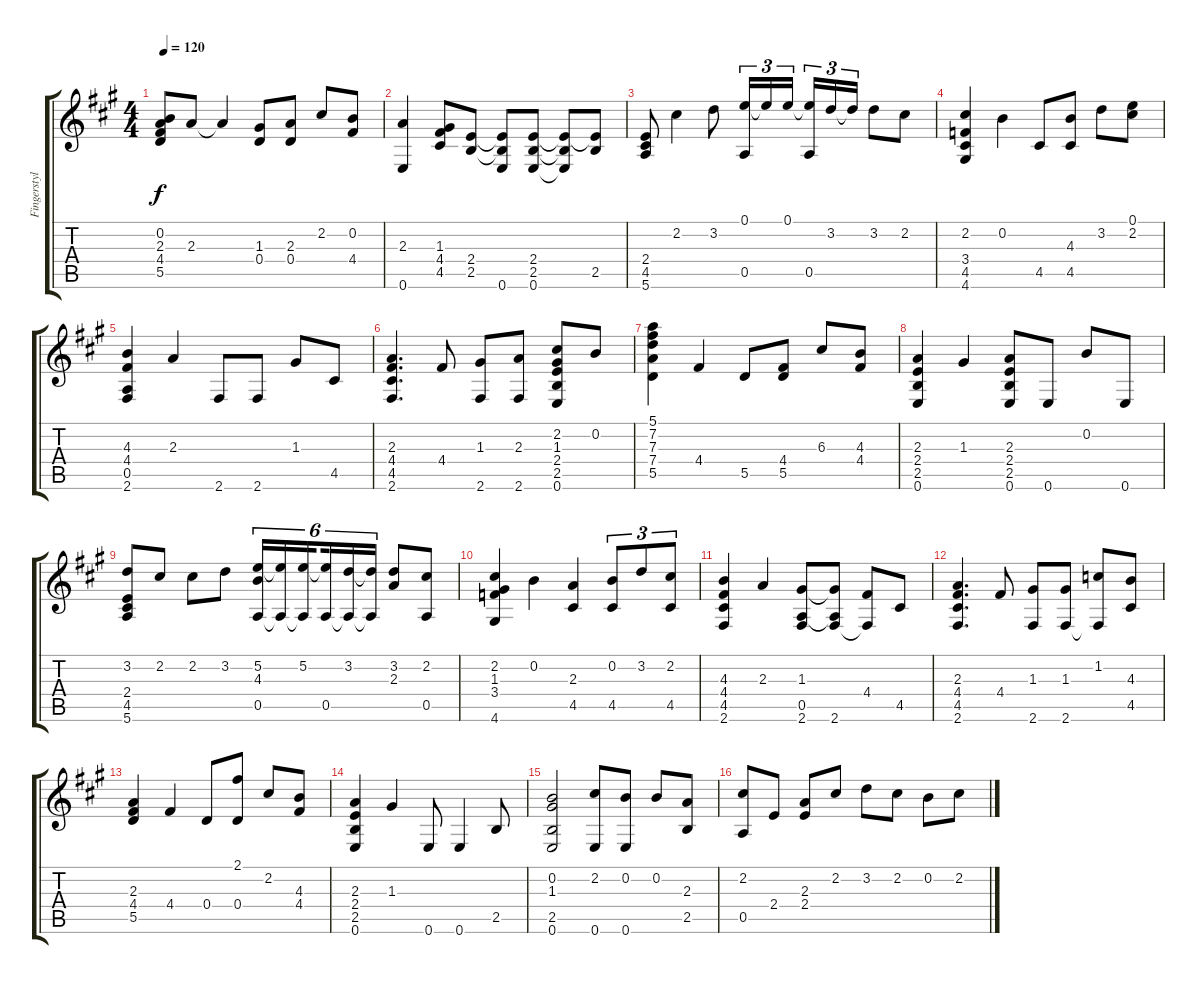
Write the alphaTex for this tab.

\track ("Fingerstyle guitar" "Fingerstyl") {instrument acousticguitarnylon}
\staff {score tabs}
\tuning (E4 B3 G3 D3 A2 E2) {hide}
\ts (4 4)
\tempo 120
\clef g2
\ks a
(0.2 2.3 4.4 5.5).8{dy f} 2.3.8 2.3{t}.4 (1.3 0.4).8 (2.3 0.4).8 2.2.8 (0.2 4.4).8 |
(2.3 0.6).4 (1.3 4.4 4.5).8 (2.4 2.5).8 (2.4{t} 2.5{t} 0.6).8 (2.4 2.5 0.6).8 (2.4{t} 2.5{t} 0.6{t}).8 (2.4{t} 2.5).8 |
(2.4 4.5 5.6).8 2.2.4 3.2.8 (0.1 0.5).16{tu (3 2)} 0.1{t}.16{tu (3 2)} 0.1.16{tu (3 2) beam splitsecondary} (0.1{t} 0.5).16{tu (3 2)} 3.2.16{tu (3 2)} 3.2{t}.16{tu (3 2)} 3.2.8 2.2.8 |
(2.2 3.4 4.5 4.6).4 0.2.4 4.5.8 (4.3 4.5).8 3.2.8 (0.1 2.2).8 |
(4.3 4.4 0.5 2.6).4 2.3.4 2.6.8 2.6.8 1.3.8 4.5.8 |
(2.3 4.4 4.5 2.6).4{d} 4.4.8 (1.3 2.6).8 (2.3 2.6).8 (2.2 1.3 2.4 2.5 0.6).8 0.2.8 |
(5.1 7.2 7.3 7.4 5.5).4 4.4.4 5.5.8 (4.4 5.5).8 6.3.8 (4.3 4.4).8 |
(2.3 2.4 2.5 0.6).4 1.3.4 (2.3 2.4 2.5 0.6).8 0.6.8 0.2.8 0.6.8 |
(3.2 2.4 4.5 5.6).8 2.2.8 2.2.8 3.2.8 (5.2 4.3 0.5).16{tu (6 4)} (5.2{t} 0.5{t}).16{tu (6 4)} (5.2 0.5{t}).16{tu (6 4) beam splitsecondary} (5.2{t} 0.5).16{tu (6 4)} (3.2 0.5{t}).16{tu (6 4)} (3.2{t} 0.5{t}).16{tu (6 4)} (3.2 2.3).8 (2.2 0.5).8 |
(2.2 1.3 3.4 4.6).4 0.2.4 (2.3 4.5).4 (0.2 4.5).8{tu (3 2)} 3.2.8{tu (3 2)} (2.2 4.5).8{tu (3 2)} |
(4.3 4.4 4.5 2.6).4 2.3.4 (1.3 0.5 2.6).8 (1.3{t} 0.5{t} 2.6).8 (4.4 2.6{t}).8 4.5.8 |
(2.3 4.4 4.5 2.6).4{d} 4.4.8 (1.3 2.6).8 (1.3 2.6).8 (1.2 2.6{t}).8 (4.3 4.5).8 |
(2.3 4.4 5.5).4 4.4.4 0.4.8 (2.1 0.4).8 2.2.8 (4.3 4.4).8 |
(2.3 2.4 2.5 0.6).4 1.3.4 0.6.8 0.6.4 2.5.8 |
(0.2 1.3 2.5 0.6).2 (2.2 0.6).8 (0.2 0.6).8 0.2.8 (2.3 2.5).8 |
(2.2 0.5).8 2.4.8 (2.3 2.4).8 2.2.8 3.2.8 2.2.8 0.2.8 2.2.8
